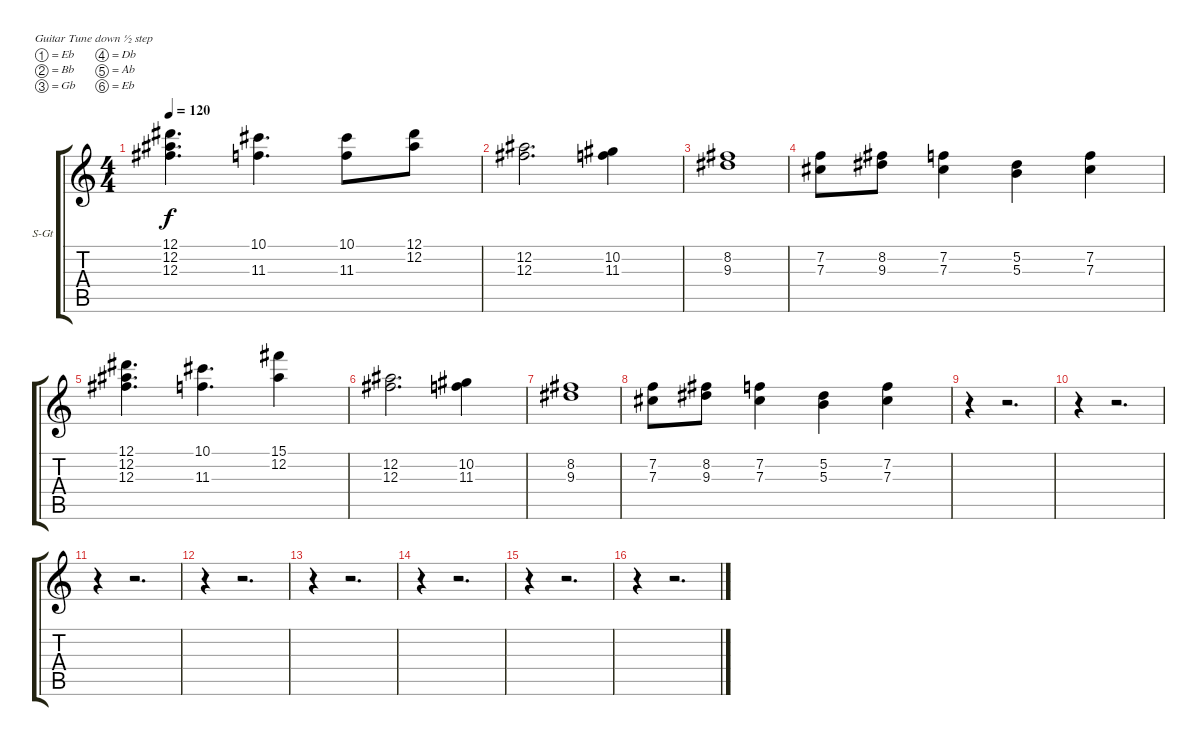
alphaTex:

\bracketExtendMode groupsimilarinstruments
\firstSystemTrackNameOrientation horizontal
\otherSystemsTrackNameOrientation horizontal
\track ("Acoustic guitar" "S-Gt") {instrument acousticguitarsteel}
\staff {score tabs}
\tuning (Eb4 Bb3 Gb3 Db3 Ab2 Eb2)
\ts (4 4)
\tempo 120
\clef g2
\ks c
(12.1 12.2 12.3).4{d dy f} (10.1 11.3).4{d} (10.1 11.3).8 (12.1 12.2).8 |
(12.2 12.3).2{d} (10.2 11.3).4 |
(8.2 9.3).1 |
(7.2 7.3).8 (8.2 9.3).8 (7.2 7.3).4 (5.2 5.3).4 (7.2 7.3).4 |
(12.1 12.2 12.3).4{d} (10.1 11.3).4{d} (15.1 12.2).4 |
(12.2 12.3).2{d} (10.2 11.3).4 |
(8.2 9.3).1 |
(7.2 7.3).8 (8.2 9.3).8 (7.2 7.3).4 (5.2 5.3).4 (7.2 7.3).4 |
r.4 r.2{d} |
r.4 r.2{d} |
r.4 r.2{d} |
r.4 r.2{d} |
r.4 r.2{d} |
r.4 r.2{d} |
r.4 r.2{d} |
r.4 r.2{d}
